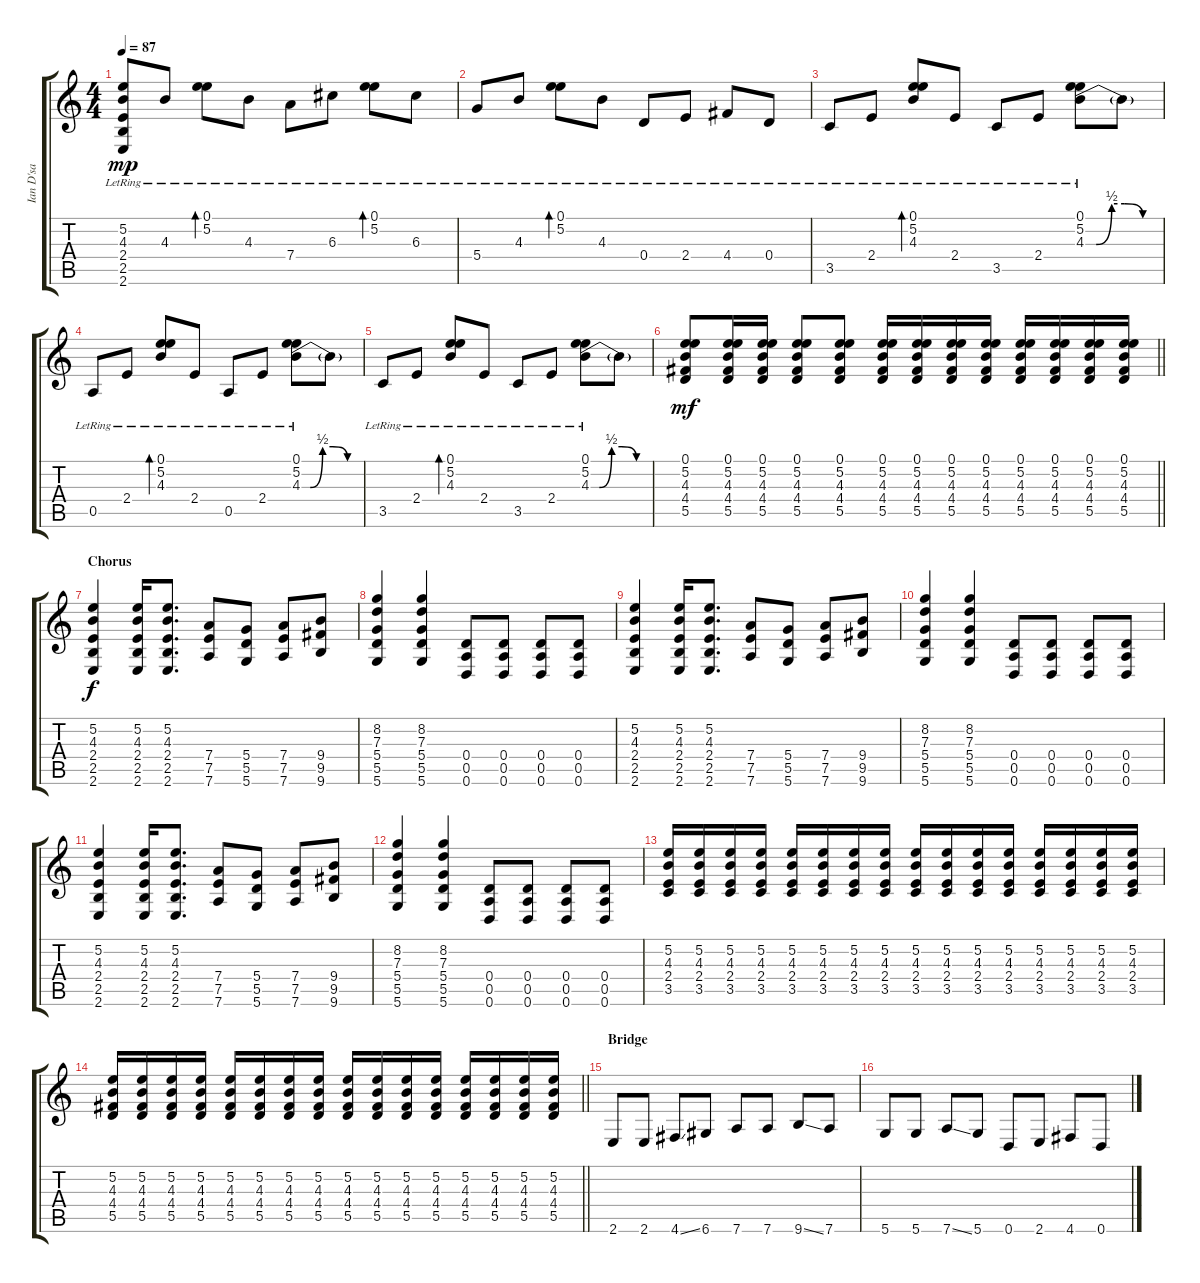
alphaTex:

\track ("Ian D'sa" "Ian D'sa") {instrument overdrivenguitar}
\staff {score tabs}
\tuning (E4 B3 G3 D3 A2 D2) {hide}
\ts (4 4)
\tempo 87
\clef g2
\ks c
(5.2 4.3 2.4{lr} 2.5 2.6).8{dy mp} 4.3{lr}.8 (0.1{lr} 5.2{lr}).8{bd 60} 4.3{lr}.8 7.4{lr}.8 6.3{lr}.8 (0.1{lr} 5.2{lr}).8{bd 60} 6.3{lr}.8 |
5.4{lr}.8 4.3{lr}.8 (0.1{lr} 5.2{lr}).8{bd 60} 4.3{lr}.8 0.4{lr}.8 2.4{lr}.8 4.4{lr}.8 0.4{lr}.8 |
3.5{lr}.8 2.4{lr}.8 (0.1{lr} 5.2{lr} 4.3{lr}).8{bd 60} 2.4{lr}.8 3.5{lr}.8 2.4{lr}.8 (0.1{lr} 5.2{lr} 4.3{be (custom 0 0 8 0 20 2 30 2 44 0 60 0)}).8 4.3{t}.8 |
0.5{lr}.8 2.4{lr}.8 (0.1{lr} 5.2{lr} 4.3{lr}).8{bd 60} 2.4{lr}.8 0.5{lr}.8 2.4{lr}.8 (0.1{lr} 5.2{lr} 4.3{be (custom 0 0 8 0 20 2 30 2 44 0 60 0)}).8 4.3{t}.8 |
3.5{lr}.8 2.4{lr}.8 (0.1{lr} 5.2{lr} 4.3{lr}).8{bd 60} 2.4{lr}.8 3.5{lr}.8 2.4{lr}.8 (0.1{lr} 5.2{lr} 4.3{be (custom 0 0 8 0 20 2 30 2 44 0 60 0)}).8 4.3{t}.8 |
\barLineRight lightlight
(0.1 5.2 4.3 4.4 5.5).8{dy mf} (0.1 5.2 4.3 4.4 5.5).16 (0.1 5.2 4.3 4.4 5.5).16 (0.1 5.2 4.3 4.4 5.5).8 (0.1 5.2 4.3 4.4 5.5).8 (0.1 5.2 4.3 4.4 5.5).16 (0.1 5.2 4.3 4.4 5.5).16 (0.1 5.2 4.3 4.4 5.5).16 (0.1 5.2 4.3 4.4 5.5).16 (0.1 5.2 4.3 4.4 5.5).16 (0.1 5.2 4.3 4.4 5.5).16 (0.1 5.2 4.3 4.4 5.5).16 (0.1 5.2 4.3 4.4 5.5).16 |
\section ("" "Chorus")
(5.2 4.3 2.4 2.5 2.6).4{dy f} (5.2 4.3 2.4 2.5 2.6).16 (5.2 4.3 2.4 2.5 2.6).8{d} (7.4 7.5 7.6).8 (5.4 5.5 5.6).8 (7.4 7.5 7.6).8 (9.4 9.5 9.6).8 |
(8.2 7.3 5.4 5.5 5.6).4 (8.2 7.3 5.4 5.5 5.6).4 (0.4 0.5 0.6).8 (0.4 0.5 0.6).8 (0.4 0.5 0.6).8 (0.4 0.5 0.6).8 |
(5.2 4.3 2.4 2.5 2.6).4 (5.2 4.3 2.4 2.5 2.6).16 (5.2 4.3 2.4 2.5 2.6).8{d} (7.4 7.5 7.6).8 (5.4 5.5 5.6).8 (7.4 7.5 7.6).8 (9.4 9.5 9.6).8 |
(8.2 7.3 5.4 5.5 5.6).4 (8.2 7.3 5.4 5.5 5.6).4 (0.4 0.5 0.6).8 (0.4 0.5 0.6).8 (0.4 0.5 0.6).8 (0.4 0.5 0.6).8 |
(5.2 4.3 2.4 2.5 2.6).4 (5.2 4.3 2.4 2.5 2.6).16 (5.2 4.3 2.4 2.5 2.6).8{d} (7.4 7.5 7.6).8 (5.4 5.5 5.6).8 (7.4 7.5 7.6).8 (9.4 9.5 9.6).8 |
(8.2 7.3 5.4 5.5 5.6).4 (8.2 7.3 5.4 5.5 5.6).4 (0.4 0.5 0.6).8 (0.4 0.5 0.6).8 (0.4 0.5 0.6).8 (0.4 0.5 0.6).8 |
(5.2 4.3 2.4 3.5).16 (5.2 4.3 2.4 3.5).16 (5.2 4.3 2.4 3.5).16 (5.2 4.3 2.4 3.5).16 (5.2 4.3 2.4 3.5).16 (5.2 4.3 2.4 3.5).16 (5.2 4.3 2.4 3.5).16 (5.2 4.3 2.4 3.5).16 (5.2 4.3 2.4 3.5).16 (5.2 4.3 2.4 3.5).16 (5.2 4.3 2.4 3.5).16 (5.2 4.3 2.4 3.5).16 (5.2 4.3 2.4 3.5).16 (5.2 4.3 2.4 3.5).16 (5.2 4.3 2.4 3.5).16 (5.2 4.3 2.4 3.5).16 |
\barLineRight lightlight
(5.2 4.3 4.4 5.5).16 (5.2 4.3 4.4 5.5).16 (5.2 4.3 4.4 5.5).16 (5.2 4.3 4.4 5.5).16 (5.2 4.3 4.4 5.5).16 (5.2 4.3 4.4 5.5).16 (5.2 4.3 4.4 5.5).16 (5.2 4.3 4.4 5.5).16 (5.2 4.3 4.4 5.5).16 (5.2 4.3 4.4 5.5).16 (5.2 4.3 4.4 5.5).16 (5.2 4.3 4.4 5.5).16 (5.2 4.3 4.4 5.5).16 (5.2 4.3 4.4 5.5).16 (5.2 4.3 4.4 5.5).16 (5.2 4.3 4.4 5.5).16 |
\section ("" "Bridge")
2.6.8 2.6.8 4.6{ss}.8 6.6.8 7.6.8 7.6.8 9.6{ss}.8 7.6.8 |
5.6.8 5.6.8 7.6{ss}.8 5.6.8 0.6.8 2.6.8 4.6.8 0.6.8
